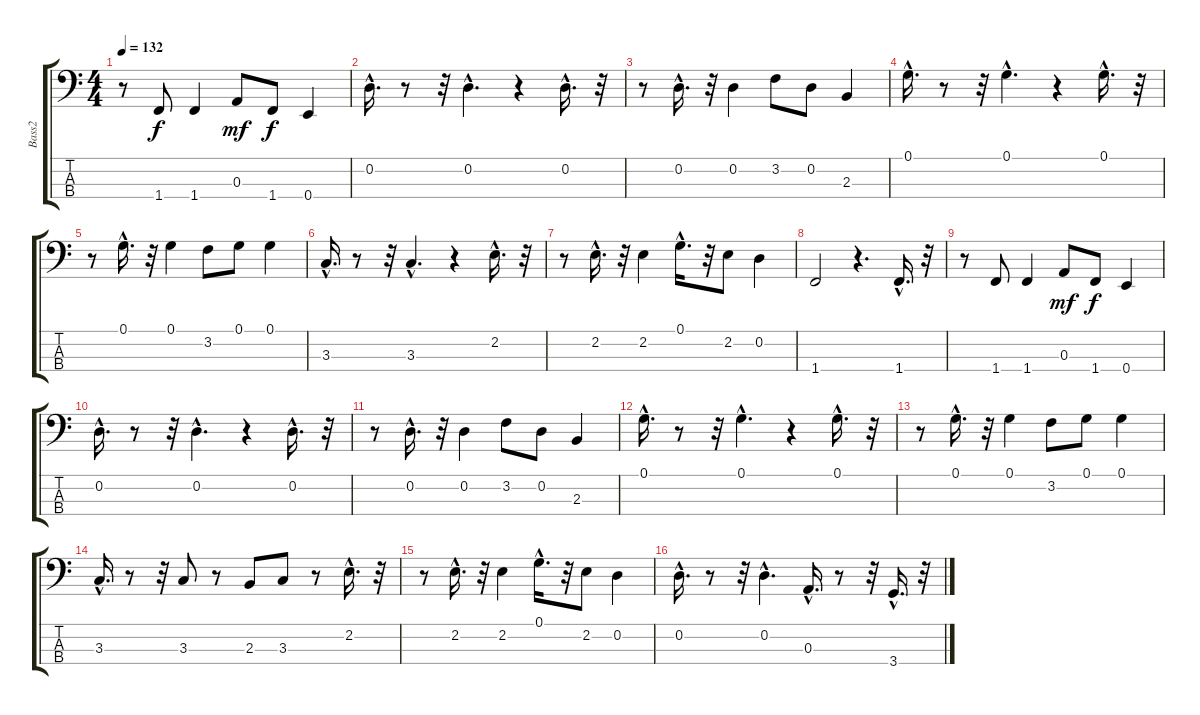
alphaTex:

\track ("Bass2" "Bass2") {instrument electricbassfinger}
\staff {score tabs}
\tuning (G2 D2 A1 E1) {hide}
\ts (4 4)
\tempo 132
\clef f4
\ks c
r.8{dy f} 1.4.8 1.4.4 0.3.8{dy mf} 1.4.8{dy f} 0.4.4 |
0.2{hac}.16{d} r.8 r.32 0.2{hac}.4{d} r.4 0.2{hac}.16{d} r.32 |
r.8 0.2{hac}.16{d} r.32 0.2.4 3.2.8 0.2.8 2.3.4 |
0.1{hac}.16{d} r.8 r.32 0.1{hac}.4{d} r.4 0.1{hac}.16{d} r.32 |
r.8 0.1{hac}.16{d} r.32 0.1.4 3.2.8 0.1.8 0.1.4 |
3.3{hac}.16{d} r.8 r.32 3.3{hac}.4{d} r.4 2.2{hac}.16{d} r.32 |
r.8 2.2{hac}.16{d} r.32 2.2.4 0.1{hac}.16{d} r.32 2.2.8 0.2.4 |
1.4.2 r.4{d} 1.4{hac}.16{d} r.32 |
r.8 1.4.8 1.4.4 0.3.8{dy mf} 1.4.8{dy f} 0.4.4 |
0.2{hac}.16{d} r.8 r.32 0.2{hac}.4{d} r.4 0.2{hac}.16{d} r.32 |
r.8 0.2{hac}.16{d} r.32 0.2.4 3.2.8 0.2.8 2.3.4 |
0.1{hac}.16{d} r.8 r.32 0.1{hac}.4{d} r.4 0.1{hac}.16{d} r.32 |
r.8 0.1{hac}.16{d} r.32 0.1.4 3.2.8 0.1.8 0.1.4 |
3.3{hac}.16{d} r.8 r.32 3.3.8 r.8 2.3.8 3.3.8 r.8 2.2{hac}.16{d} r.32 |
r.8 2.2{hac}.16{d} r.32 2.2.4 0.1{hac}.16{d} r.32 2.2.8 0.2.4 |
0.2{hac}.16{d} r.8 r.32 0.2{hac}.4{d} 0.3{hac}.16{d} r.8 r.32 3.4{hac}.16{d} r.32
